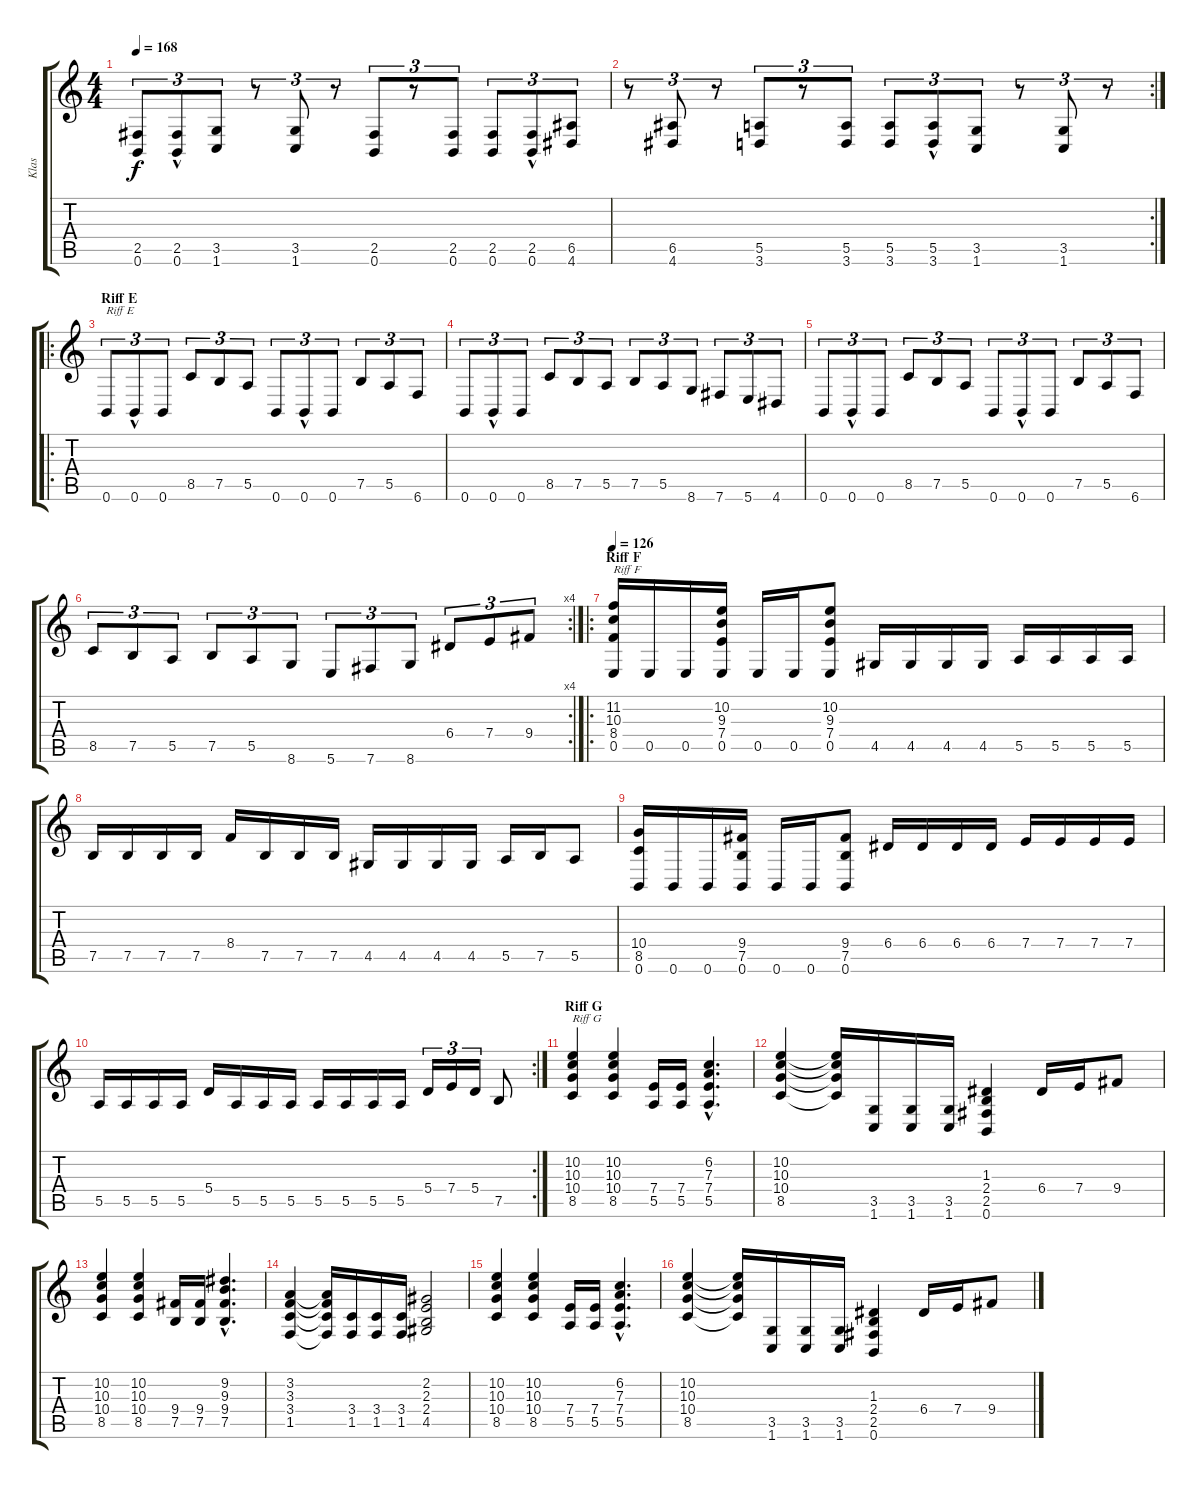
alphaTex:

\track ("Klas" "Klas") {instrument distortionguitar}
\staff {score tabs}
\tuning (B3 Gb3 D3 A2 E2 B1) {hide}
\ts (4 4)
\tempo 168
\clef g2
\ks c
(2.5 0.6).8{tu (3 2) dy f} (2.5{hac} 0.6{hac}).8{tu (3 2)} (3.5 1.6).8{tu (3 2)} r.8{tu (3 2)} (3.5 1.6).8{tu (3 2)} r.8{tu (3 2)} (2.5 0.6).8{tu (3 2)} r.8{tu (3 2)} (2.5 0.6).8{tu (3 2)} (2.5 0.6).8{tu (3 2)} (2.5{hac} 0.6{hac}).8{tu (3 2)} (6.5 4.6).8{tu (3 2)} |
\rc 2
r.8{tu (3 2)} (6.5 4.6).8{tu (3 2)} r.8{tu (3 2)} (5.5 3.6).8{tu (3 2)} r.8{tu (3 2)} (5.5 3.6).8{tu (3 2)} (5.5 3.6).8{tu (3 2)} (5.5 3.6{hac}).8{tu (3 2)} (3.5 1.6).8{tu (3 2)} r.8{tu (3 2)} (3.5 1.6).8{tu (3 2)} r.8{tu (3 2)} |
\ro
\section ("" "Riff E")
0.6.8{tu (3 2) txt "Riff E"} 0.6{hac}.8{tu (3 2)} 0.6.8{tu (3 2)} 8.5.8{tu (3 2)} 7.5.8{tu (3 2)} 5.5.8{tu (3 2)} 0.6.8{tu (3 2)} 0.6{hac}.8{tu (3 2)} 0.6.8{tu (3 2)} 7.5.8{tu (3 2)} 5.5.8{tu (3 2)} 6.6.8{tu (3 2)} |
0.6.8{tu (3 2)} 0.6{hac}.8{tu (3 2)} 0.6.8{tu (3 2)} 8.5.8{tu (3 2)} 7.5.8{tu (3 2)} 5.5.8{tu (3 2)} 7.5.8{tu (3 2)} 5.5.8{tu (3 2)} 8.6.8{tu (3 2)} 7.6.8{tu (3 2)} 5.6.8{tu (3 2)} 4.6.8{tu (3 2)} |
0.6.8{tu (3 2)} 0.6{hac}.8{tu (3 2)} 0.6.8{tu (3 2)} 8.5.8{tu (3 2)} 7.5.8{tu (3 2)} 5.5.8{tu (3 2)} 0.6.8{tu (3 2)} 0.6{hac}.8{tu (3 2)} 0.6.8{tu (3 2)} 7.5.8{tu (3 2)} 5.5.8{tu (3 2)} 6.6.8{tu (3 2)} |
\rc 4
8.5.8{tu (3 2)} 7.5.8{tu (3 2)} 5.5.8{tu (3 2)} 7.5.8{tu (3 2)} 5.5.8{tu (3 2)} 8.6.8{tu (3 2)} 5.6.8{tu (3 2)} 7.6.8{tu (3 2)} 8.6.8{tu (3 2)} 6.4.8{tu (3 2)} 7.4.8{tu (3 2)} 9.4.8{tu (3 2)} |
\ro
\section ("" "Riff F")
\tempo 126
(11.2 10.3 8.4 0.5).16{txt "Riff F"} 0.5.16 0.5.16 (10.2 9.3 7.4 0.5).16 0.5.16 0.5.16 (10.2 9.3 7.4 0.5).8 4.5.16 4.5.16 4.5.16 4.5.16 5.5.16 5.5.16 5.5.16 5.5.16 |
7.5.16 7.5.16 7.5.16 7.5.16 8.4.16 7.5.16 7.5.16 7.5.16 4.5.16 4.5.16 4.5.16 4.5.16 5.5.16 7.5.16 5.5.8 |
(10.4 8.5 0.6).16 0.6.16 0.6.16 (9.4 7.5 0.6).16 0.6.16 0.6.16 (9.4 7.5 0.6).8 6.4.16 6.4.16 6.4.16 6.4.16 7.4.16 7.4.16 7.4.16 7.4.16 |
\rc 2
5.5.16 5.5.16 5.5.16 5.5.16 5.4.16 5.5.16 5.5.16 5.5.16 5.5.16 5.5.16 5.5.16 5.5.16 5.4.16{tu (3 2)} 7.4.16{tu (3 2)} 5.4.16{tu (3 2)} 7.5.8 |
\section ("" "Riff G")
(10.2 10.3 10.4 8.5).4{txt "Riff G"} (10.2 10.3 10.4 8.5).4 (7.4 5.5).16 (7.4 5.5).16 (6.2{hac} 7.3{hac} 7.4{hac} 5.5{hac}).4{d} |
(10.2 10.3 10.4 8.5).4 (10.2{t} 10.3{t} 10.4{t} 8.5{t}).16 (3.5 1.6).16 (3.5 1.6).16 (3.5 1.6).16 (1.3 2.4 2.5 0.6).4 6.4.16 7.4.16 9.4.8 |
(10.2 10.3 10.4 8.5).4 (10.2 10.3 10.4 8.5).4 (9.4 7.5).16 (9.4 7.5).16 (9.2{hac} 9.3{hac} 9.4{hac} 7.5{hac}).4{d} |
(3.2 3.3 3.4 1.5).4 (3.2{t} 3.3{t} 3.4{t} 1.5{t}).16 (3.4 1.5).16 (3.4 1.5).16 (3.4 1.5).16 (2.2 2.3 2.4 4.5).2 |
(10.2 10.3 10.4 8.5).4 (10.2 10.3 10.4 8.5).4 (7.4 5.5).16 (7.4 5.5).16 (6.2{hac} 7.3{hac} 7.4{hac} 5.5{hac}).4{d} |
(10.2 10.3 10.4 8.5).4 (10.2{t} 10.3{t} 10.4{t} 8.5{t}).16 (3.5 1.6).16 (3.5 1.6).16 (3.5 1.6).16 (1.3 2.4 2.5 0.6).4 6.4.16 7.4.16 9.4.8
